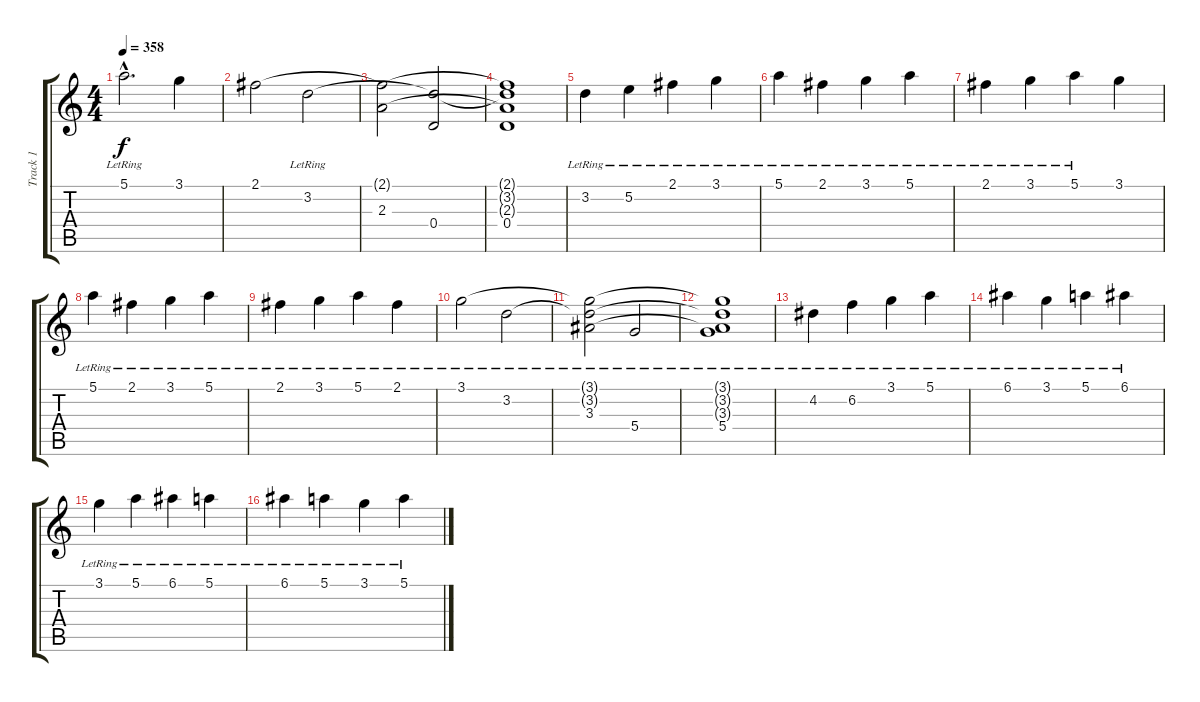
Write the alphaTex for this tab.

\track ("Track 1" "Track 1") {instrument acousticguitarnylon}
\staff {score tabs}
\tuning (E4 B3 G3 D3 A2 E2) {hide}
\ts (4 4)
\tempo 358
\clef g2
\ks c
5.1{hac lr}.2{d dy f} 3.1.4 |
2.1.2 3.2{lr}.2 |
(2.1{t} 2.3).2 (3.2{t} 0.4).2 |
(2.1{t} 3.2{t} 2.3{t} 0.4).1 |
3.2{lr}.4 5.2{lr}.4 2.1{lr}.4 3.1{lr}.4 |
5.1{lr}.4 2.1{lr}.4 3.1{lr}.4 5.1{lr}.4 |
2.1{lr}.4 3.1{lr}.4 5.1{lr}.4 3.1.4 |
5.1{lr}.4 2.1{lr}.4 3.1{lr}.4 5.1{lr}.4 |
2.1{lr}.4 3.1{lr}.4 5.1{lr}.4 2.1{lr}.4 |
3.1{lr}.2 3.2{lr}.2 |
(3.1{t} 3.2{t} 3.3{lr}).2 5.4{lr}.2 |
(3.1{t} 3.2{t} 3.3{t} 5.4{lr}).1 |
4.2{lr}.4 6.2{lr}.4 3.1{lr}.4 5.1{lr}.4 |
6.1{lr}.4 3.1{lr}.4 5.1{lr}.4 6.1{lr}.4 |
3.1{lr}.4 5.1{lr}.4 6.1{lr}.4 5.1{lr}.4 |
6.1{lr}.4 5.1{lr}.4 3.1{lr}.4 5.1{lr}.4
